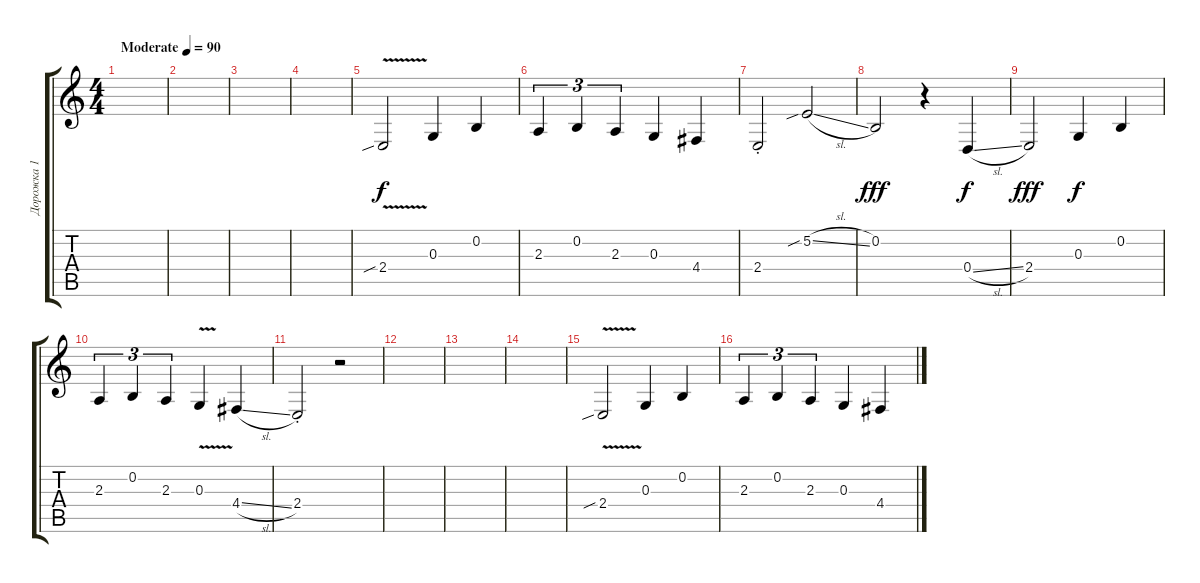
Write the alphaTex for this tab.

\track ("Дорожка 1" "Дорожка 1") {instrument trombone}
\staff {score tabs}
\tuning (E4 B3 G3 D3 A2 E2) {hide}
\ts (4 4)
\tempo (90 "Moderate")
\clef g2
\ks c
|
|
|
|
2.4{v sib}.2 0.3.4 0.2.4 |
2.3.4{tu (3 2)} 0.2.4{tu (3 2)} 2.3.4{tu (3 2)} 0.3.4 4.4.4 |
2.4{st}.2 5.2{sib sl}.2 |
0.2.2{dy fff} r.4 0.4{sl}.4{dy f} |
2.4.2{dy fff} 0.3.4{dy f} 0.2.4 |
2.3.4{tu (3 2)} 0.2.4{tu (3 2)} 2.3.4{tu (3 2)} 0.3{v}.4 4.4{sl}.4 |
2.4{st}.2 r.2 |
|
|
|
2.4{v sib}.2 0.3.4 0.2.4 |
2.3.4{tu (3 2)} 0.2.4{tu (3 2)} 2.3.4{tu (3 2)} 0.3.4 4.4.4
